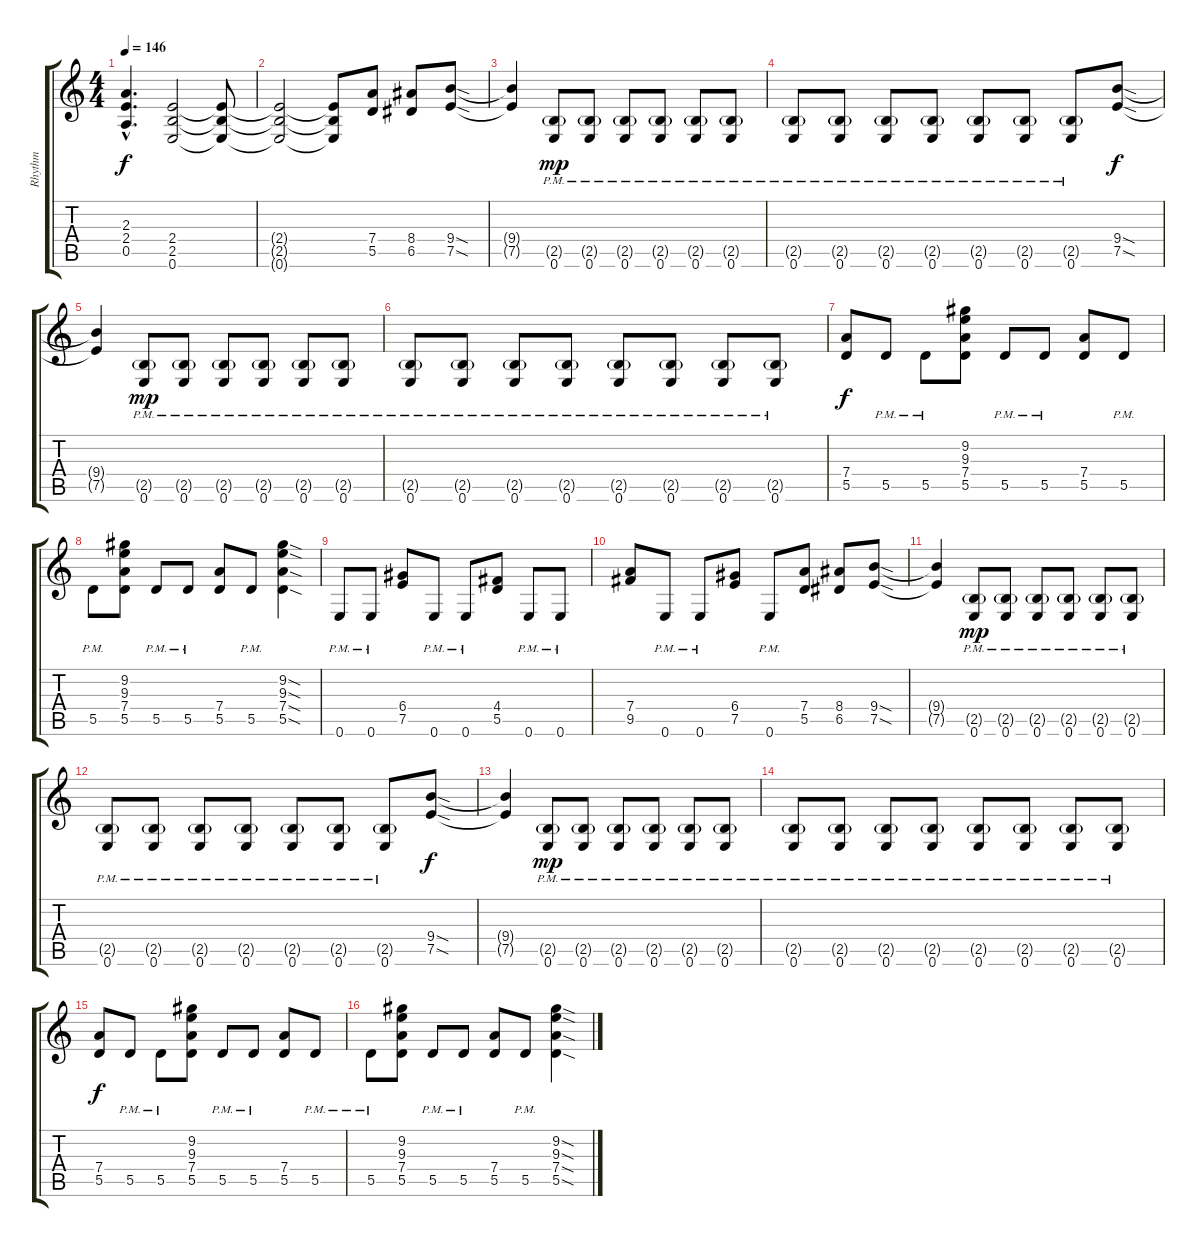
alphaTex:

\track ("Rhythm" "Rhythm") {instrument distortionguitar}
\staff {score tabs}
\tuning (E4 B3 G3 D3 A2 E2) {hide}
\ts (4 4)
\tempo 146
\clef g2
\ks c
(2.3{hac} 2.4{hac} 0.5{hac}).4{d dy f} (2.4 2.5 0.6).2 (2.4{t} 2.5{t} 0.6{t}).8 |
(2.4{t} 2.5{t} 0.6{t}).2 (2.4{t} 2.5{t} 0.6{t}).8 (7.4 5.5).8 (8.4 6.5).8 (9.4{sod} 7.5{sod}).8 |
(9.4{t} 7.5{t}).4 (2.5{g pm} 0.6{pm}).8{dy mp} (2.5{g pm} 0.6{pm}).8 (2.5{g pm} 0.6{pm}).8 (2.5{g pm} 0.6{pm}).8 (2.5{g pm} 0.6{pm}).8 (2.5{g pm} 0.6{pm}).8 |
(2.5{g pm} 0.6{pm}).8 (2.5{g pm} 0.6{pm}).8 (2.5{g pm} 0.6{pm}).8 (2.5{g pm} 0.6{pm}).8 (2.5{g pm} 0.6{pm}).8 (2.5{g pm} 0.6{pm}).8 (2.5{g pm} 0.6{pm}).8 (9.4{sod} 7.5{sod}).8{dy f} |
(9.4{t} 7.5{t}).4 (2.5{g pm} 0.6{pm}).8{dy mp} (2.5{g pm} 0.6{pm}).8 (2.5{g pm} 0.6{pm}).8 (2.5{g pm} 0.6{pm}).8 (2.5{g pm} 0.6{pm}).8 (2.5{g pm} 0.6{pm}).8 |
(2.5{g pm} 0.6{pm}).8 (2.5{g pm} 0.6{pm}).8 (2.5{g pm} 0.6{pm}).8 (2.5{g pm} 0.6{pm}).8 (2.5{g pm} 0.6{pm}).8 (2.5{g pm} 0.6{pm}).8 (2.5{g pm} 0.6{pm}).8 (2.5{g pm} 0.6{pm}).8 |
(7.4 5.5).8{dy f} 5.5{pm}.8 5.5{pm}.8 (9.2 9.3 7.4 5.5).8 5.5{pm}.8 5.5{pm}.8 (7.4 5.5).8 5.5{pm}.8 |
5.5{pm}.8 (9.2 9.3 7.4 5.5).8 5.5{pm}.8 5.5{pm}.8 (7.4 5.5).8 5.5{pm}.8 (9.2{sod} 9.3{sod} 7.4{sod} 5.5{sod}).4 |
0.6{pm}.8 0.6{pm}.8 (6.4 7.5).8 0.6{pm}.8 0.6{pm}.8 (4.4 5.5).8 0.6{pm}.8 0.6{pm}.8 |
(7.4 9.5).8 0.6{pm}.8 0.6{pm}.8 (6.4 7.5).8 0.6{pm}.8 (7.4 5.5).8 (8.4 6.5).8 (9.4{sod} 7.5{sod}).8 |
(9.4{t} 7.5{t}).4 (2.5{g pm} 0.6{pm}).8{dy mp} (2.5{g pm} 0.6{pm}).8 (2.5{g pm} 0.6{pm}).8 (2.5{g pm} 0.6{pm}).8 (2.5{g pm} 0.6{pm}).8 (2.5{g pm} 0.6{pm}).8 |
(2.5{g pm} 0.6{pm}).8 (2.5{g pm} 0.6{pm}).8 (2.5{g pm} 0.6{pm}).8 (2.5{g pm} 0.6{pm}).8 (2.5{g pm} 0.6{pm}).8 (2.5{g pm} 0.6{pm}).8 (2.5{g pm} 0.6{pm}).8 (9.4{sod} 7.5{sod}).8{dy f} |
(9.4{t} 7.5{t}).4 (2.5{g pm} 0.6{pm}).8{dy mp} (2.5{g pm} 0.6{pm}).8 (2.5{g pm} 0.6{pm}).8 (2.5{g pm} 0.6{pm}).8 (2.5{g pm} 0.6{pm}).8 (2.5{g pm} 0.6{pm}).8 |
(2.5{g pm} 0.6{pm}).8 (2.5{g pm} 0.6{pm}).8 (2.5{g pm} 0.6{pm}).8 (2.5{g pm} 0.6{pm}).8 (2.5{g pm} 0.6{pm}).8 (2.5{g pm} 0.6{pm}).8 (2.5{g pm} 0.6{pm}).8 (2.5{g pm} 0.6{pm}).8 |
(7.4 5.5).8{dy f} 5.5{pm}.8 5.5{pm}.8 (9.2 9.3 7.4 5.5).8 5.5{pm}.8 5.5{pm}.8 (7.4 5.5).8 5.5{pm}.8 |
5.5{pm}.8 (9.2 9.3 7.4 5.5).8 5.5{pm}.8 5.5{pm}.8 (7.4 5.5).8 5.5{pm}.8 (9.2{sod} 9.3{sod} 7.4{sod} 5.5{sod}).4
